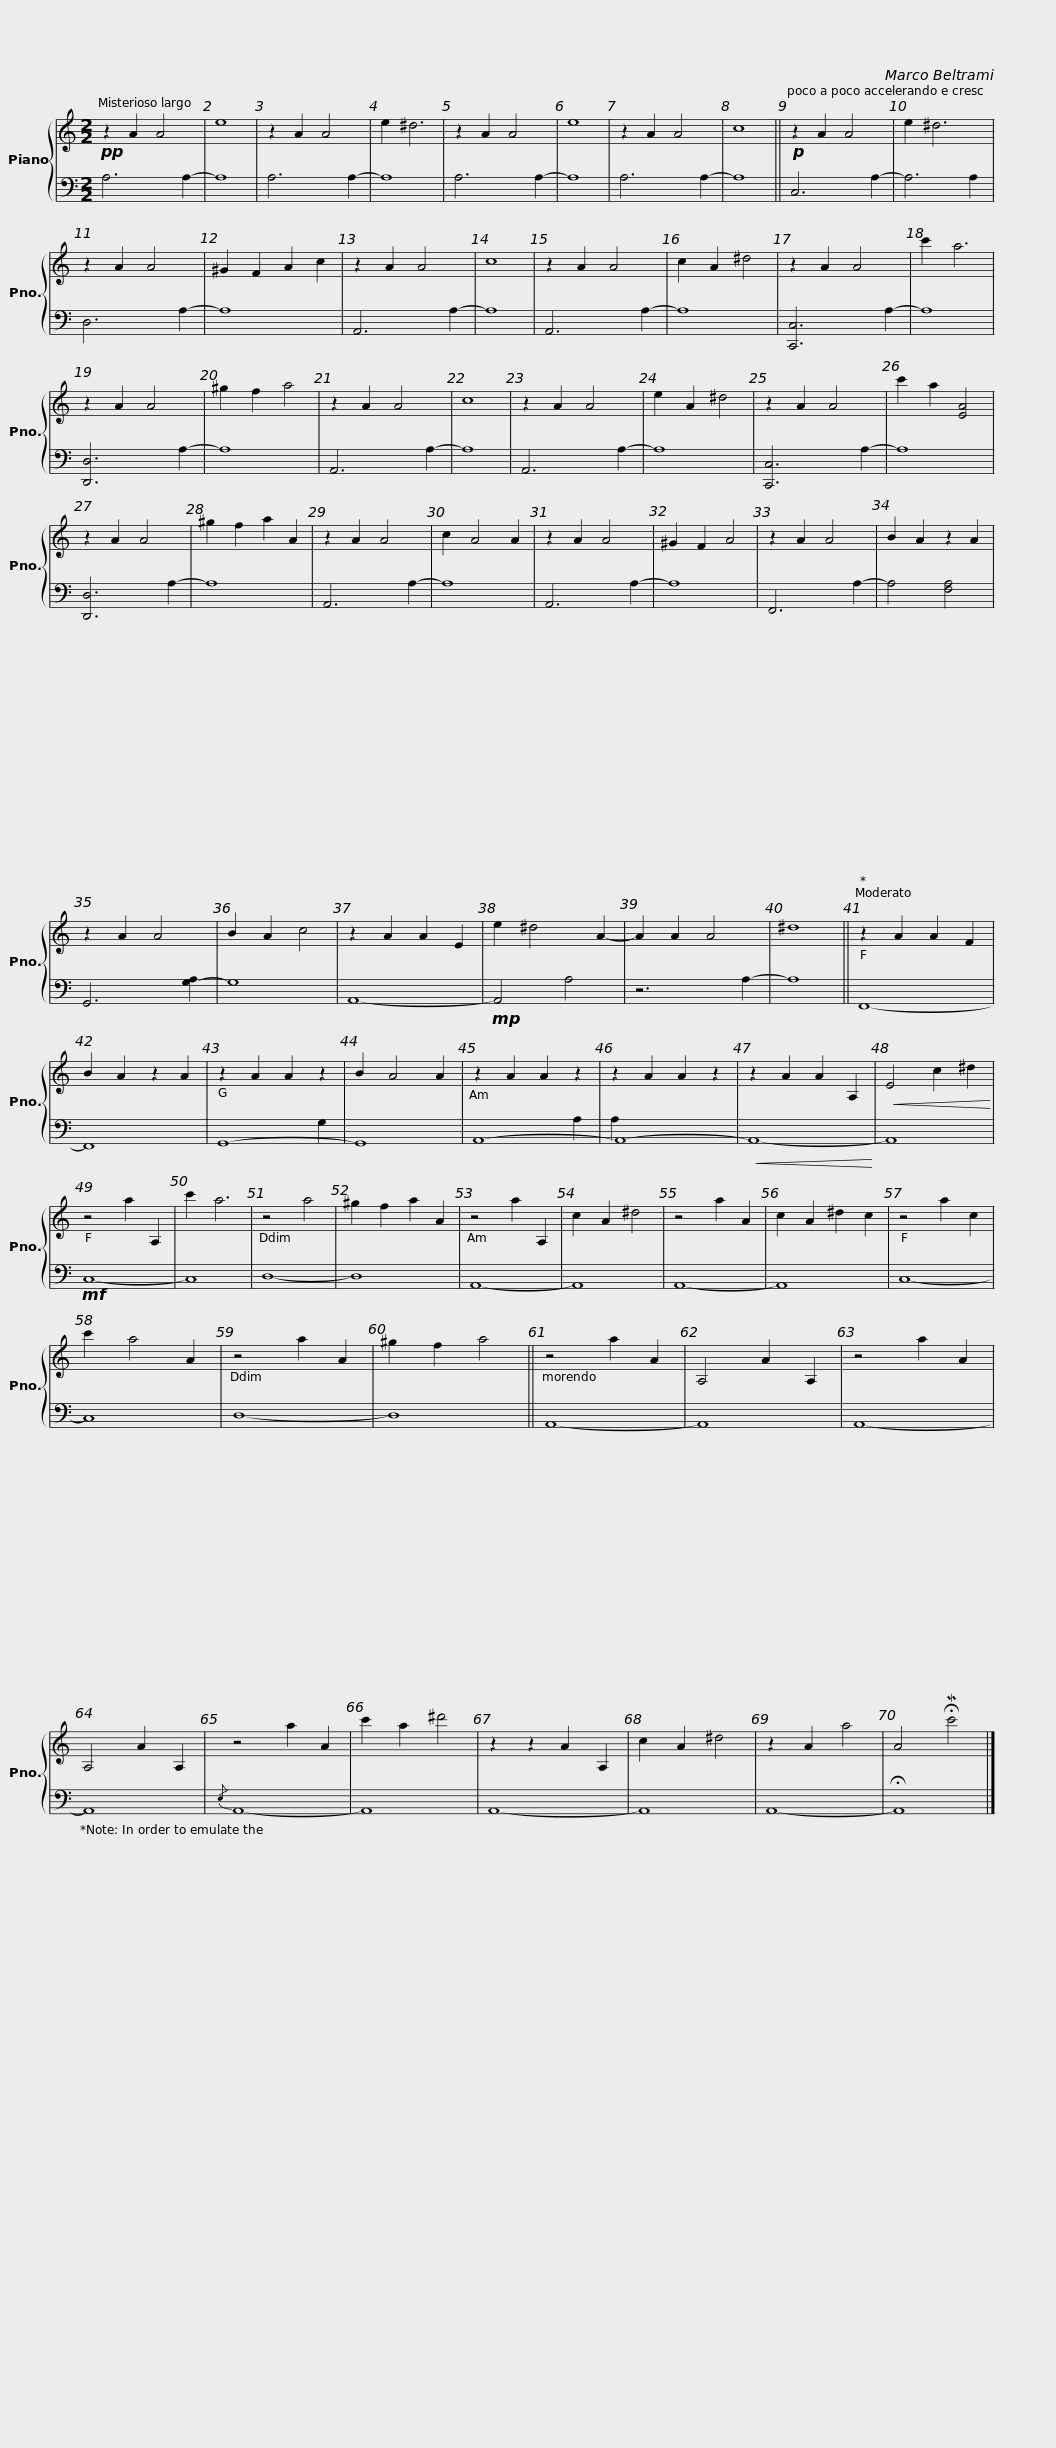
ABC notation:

X:1
%%score { 1 | ( 2 3 ) }
L:1/8
M:2/2
I:linebreak $
K:C
V:1 treble
V:2 bass
V:3 bass
V:1
!pp! z2 A2 A4 | e8 | z2 A2 A4 | e2 ^d6 | z2 A2 A4 | %5
 e8 | z2 A2 A4 | c8 ||!p! z2 A2 A4 | e2 ^d6 | %10
 z2 A2 A4 |$ ^G2 F2 A2 c2 | z2 A2 A4 | c8 | z2 A2 A4 | %15
 c2 A2 ^d4 | z2 A2 A4 | c'2 a6 | z2 A2 A4 | ^g2 f2 a4 | %20
 z2 A2 A4 | c8 |$ z2 A2 A4 | e2 A2 ^d4 | z2 A2 A4 | %25
 c'2 a2 [EA]4 | z2 A2 A4 | ^g2 f2 a2 A2 | z2 A2 A4 | c2 A4 A2 | %30
 z2 A2 A4 | ^G2 F2 A4 |$ z2 A2 A4 | B2 A2 z2 A2 | z2 A2 A4 | %35
 B2 A2 c4 | z2 A2 A2 E2 | e2 ^d4 A2- | A2 A2 A4 | ^d8 || %40
 z2 A2 A2 F2 | B2 A2 z2 A2 |$ z2 A2 A2 z2 | B2 A4 A2 | z2 A2 A2 z2 | %45
 z2 A2 A2 z2 | z2 A2 A2 A,2 |!<(! E4 c2 ^d2!<)! | z4 a2 A,2 | c'2 a6 | %50
 z4 a4 | ^g2 f2 a2 A2 |$ z4 a2 A,2 | c2 A2 ^d4 | z4 a2 A2 | %55
 c2 A2 ^d2 c2 | z4 a2 c2 | c'2 a4 A2 | z4 a2 A2 | ^g2 f2 a4 || %60
 z4 a2 A2 | A,4 A2 A,2 | z4 a2 A2 |$ A,4 A2 A,2 | z4 a2 A2 | %65
 c'2 a2 ^d'4 | z2 z2 A2 A,2 | c2 A2 ^d4 | z2 A2 a4 | A4 !fermata!Mc'4 |] %70
V:2
 A,6 A,2- | A,8 | A,6 A,2- | A,8 | A,6 A,2- | %5
 A,8 | A,6 A,2- | A,8 || C,6 A,2- | A,6 A,2 | %10
 D,6 A,2- |$ A,8 | A,,6 A,2- | A,8 | A,,6 A,2- | %15
 A,8 | [C,,C,]6 A,2- | A,8 | [D,,D,]6 A,2- | A,8 | %20
 A,,6 A,2- | A,8 |$ A,,6 A,2- | A,8 | [C,,C,]6 A,2- | %25
 A,8 | [D,,D,]6 A,2- | A,8 | A,,6 A,2- | A,8 | %30
 A,,6 A,2- | A,8 |$ F,,6 A,2- | A,4 [F,A,]4 | G,,6 [G,-A,]2 | %35
 G,8 | A,,8- |!mp! A,,4 A,4 | z6 A,2- | A,8 || %40
 F,,8- | F,,8 |$ G,,8- | G,,8 | A,,8- | %45
 A,,8- |!<(! A,,8-!<)! | A,,8 |!mf! C,8- | C,8 | %50
 D,8- | D,8 |$ A,,8- | A,,8 | A,,8- | %55
 A,,8 | C,8- | C,8 | D,8- | D,8 || %60
 A,,8- | A,,8 | A,,8- |$ A,,8 |{/E,} A,,8- | %65
 A,,8 | A,,8- | A,,8 | A,,8- | !fermata!A,,8 |] %70
V:3
 x8 | x8 | x8 | x8 | x8 | %5
 x8 | x8 | x8 || x8 | x8 | %10
 x8 |$ x8 | x8 | x8 | x8 | %15
 x8 | x8 | x8 | x8 | x8 | %20
 x8 | x8 |$ x8 | x8 | x8 | %25
 x8 | x8 | x8 | x8 | x8 | %30
 x8 | x8 |$ x8 | x8 | x8 | %35
 x8 | x8 | x8 | x8 | x8 || %40
 x8 | x8 |$ x6 G,2 | x8 | x6 A,2 | %45
 A,2 x6 | x8 | x8 | x8 | x8 | %50
 x8 | x8 |$ x8 | x8 | x8 | %55
 x8 | x8 | x8 | x8 | x8 || %60
 x8 | x8 | x8 |$ x8 | x8 | %65
 x8 | x8 | x8 | x8 | x8 |] %70
